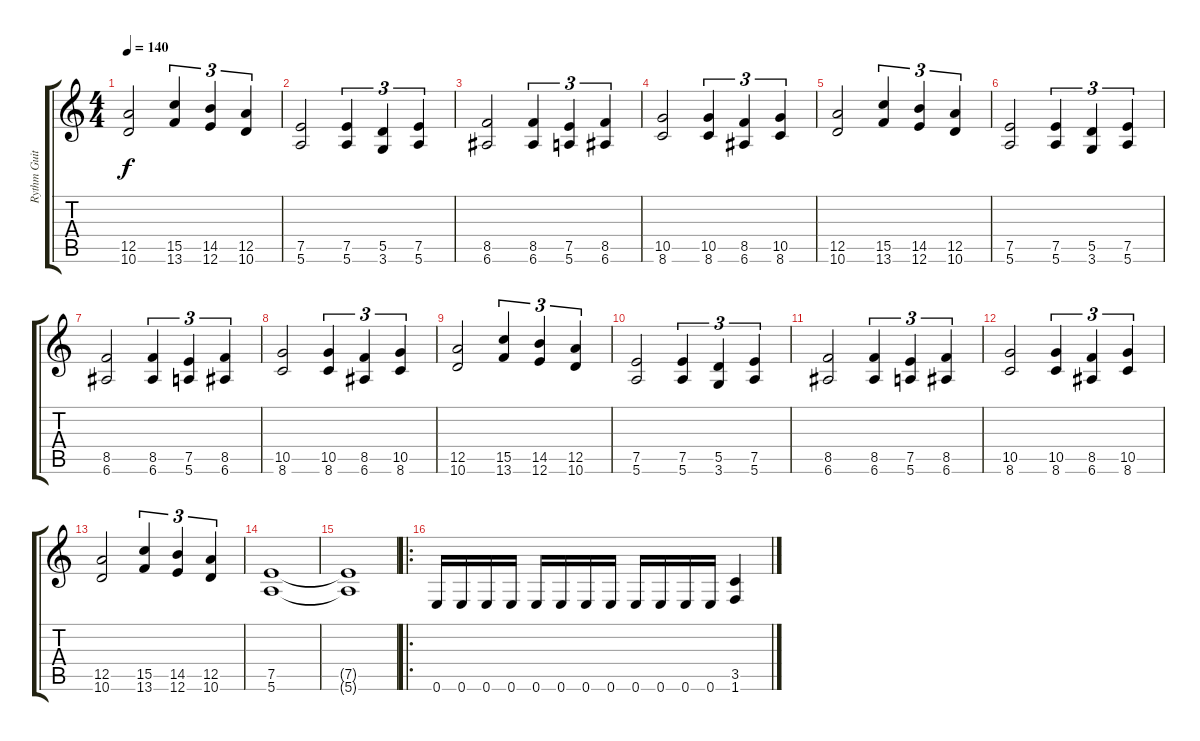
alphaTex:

\track ("Rythm Guitar" "Rythm Guit") {instrument distortionguitar}
\staff {score tabs}
\tuning (E4 B3 G3 D3 A2 E2) {hide}
\ts (4 4)
\tempo 140
\clef g2
\ks c
(12.5 10.6).2{dy f} (15.5 13.6).4{tu (3 2)} (14.5 12.6).4{tu (3 2)} (12.5 10.6).4{tu (3 2)} |
(7.5 5.6).2 (7.5 5.6).4{tu (3 2)} (5.5 3.6).4{tu (3 2)} (7.5 5.6).4{tu (3 2)} |
(8.5 6.6).2 (8.5 6.6).4{tu (3 2)} (7.5 5.6).4{tu (3 2)} (8.5 6.6).4{tu (3 2)} |
(10.5 8.6).2 (10.5 8.6).4{tu (3 2)} (8.5 6.6).4{tu (3 2)} (10.5 8.6).4{tu (3 2)} |
(12.5 10.6).2 (15.5 13.6).4{tu (3 2)} (14.5 12.6).4{tu (3 2)} (12.5 10.6).4{tu (3 2)} |
(7.5 5.6).2 (7.5 5.6).4{tu (3 2)} (5.5 3.6).4{tu (3 2)} (7.5 5.6).4{tu (3 2)} |
(8.5 6.6).2 (8.5 6.6).4{tu (3 2)} (7.5 5.6).4{tu (3 2)} (8.5 6.6).4{tu (3 2)} |
(10.5 8.6).2 (10.5 8.6).4{tu (3 2)} (8.5 6.6).4{tu (3 2)} (10.5 8.6).4{tu (3 2)} |
(12.5 10.6).2 (15.5 13.6).4{tu (3 2)} (14.5 12.6).4{tu (3 2)} (12.5 10.6).4{tu (3 2)} |
(7.5 5.6).2 (7.5 5.6).4{tu (3 2)} (5.5 3.6).4{tu (3 2)} (7.5 5.6).4{tu (3 2)} |
(8.5 6.6).2 (8.5 6.6).4{tu (3 2)} (7.5 5.6).4{tu (3 2)} (8.5 6.6).4{tu (3 2)} |
(10.5 8.6).2 (10.5 8.6).4{tu (3 2)} (8.5 6.6).4{tu (3 2)} (10.5 8.6).4{tu (3 2)} |
(12.5 10.6).2 (15.5 13.6).4{tu (3 2)} (14.5 12.6).4{tu (3 2)} (12.5 10.6).4{tu (3 2)} |
(7.5 5.6).1 |
(7.5{t} 5.6{t}).1 |
\ro
0.6.16 0.6.16 0.6.16 0.6.16 0.6.16 0.6.16 0.6.16 0.6.16 0.6.16 0.6.16 0.6.16 0.6.16 (3.5 1.6).4
